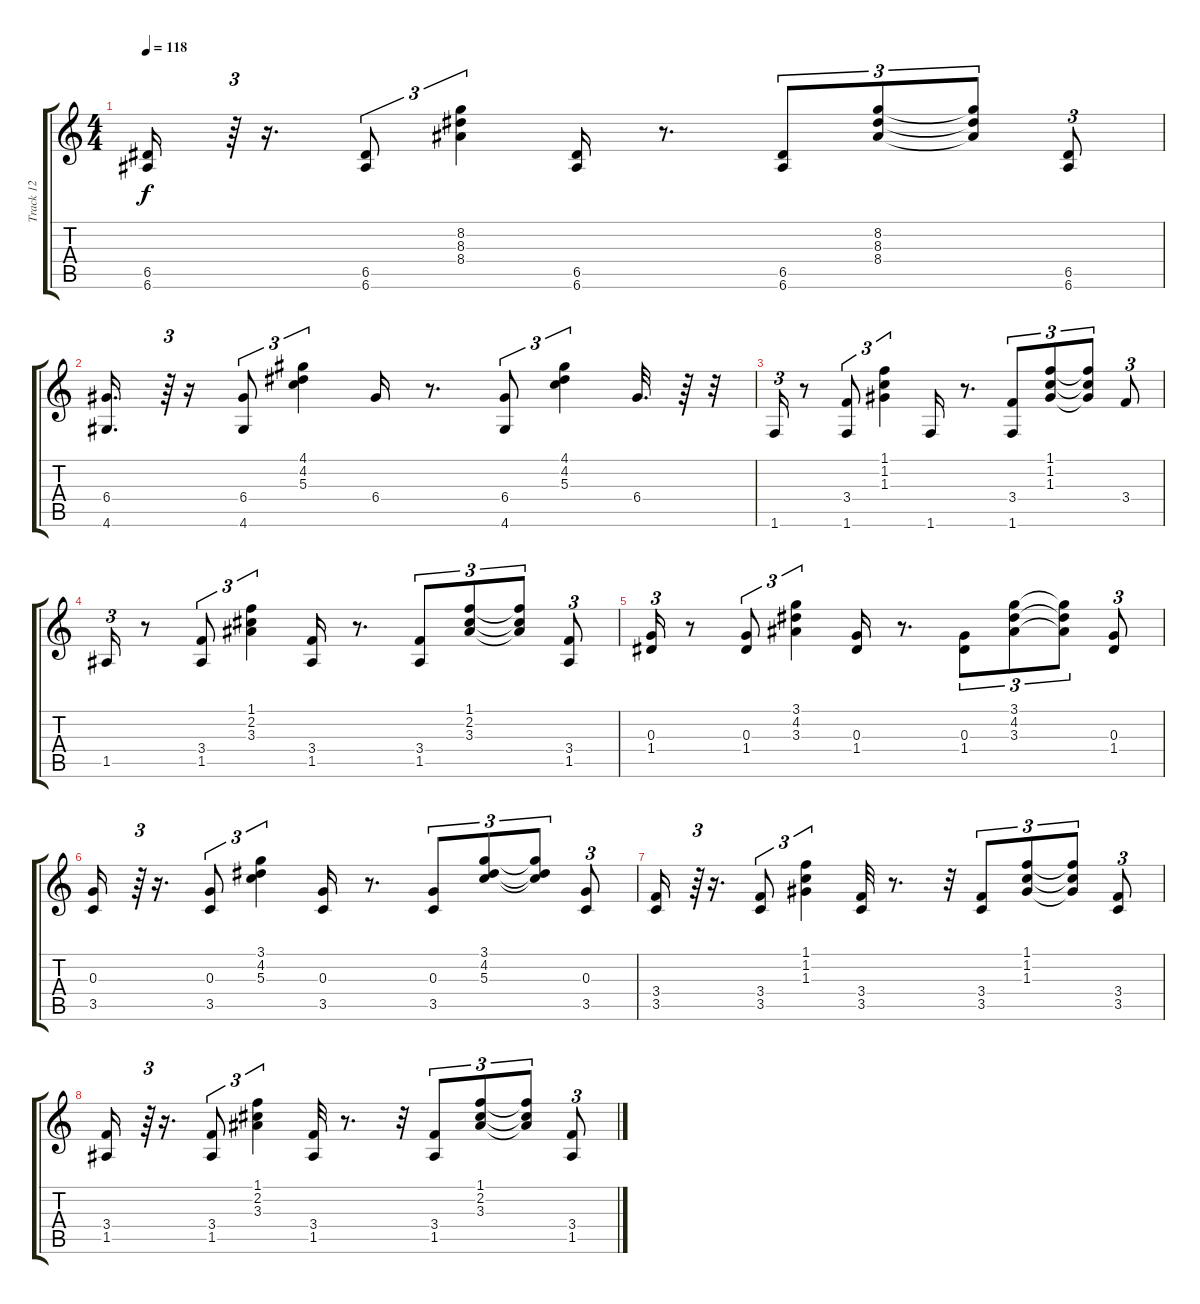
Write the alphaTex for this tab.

\track ("Track 12" "Track 12") {instrument acousticguitarsteel}
\staff {score tabs}
\tuning (E4 B3 G3 D3 A2 E2) {hide}
\ts (4 4)
\tempo 118
\clef g2
\ks c
(6.5 6.6).16{dy f} r.64{tu (3 2)} r.16{d} (6.5 6.6).8{tu (3 2)} (8.2 8.3 8.4).4{tu (3 2)} (6.5 6.6).16 r.8{d} (6.5 6.6).8{tu (3 2)} (8.2 8.3 8.4).8{tu (3 2)} (8.2{t} 8.3{t} 8.4{t}).8{tu (3 2)} (6.5 6.6).8{tu (3 2)} |
(6.4 4.6).16{d} r.64{tu (3 2)} r.16 (6.4 4.6).8{tu (3 2)} (4.1 4.2 5.3).4{tu (3 2)} 6.4.16 r.8{d} (6.4 4.6).8{tu (3 2)} (4.1 4.2 5.3).4{tu (3 2)} 6.4.32{d} r.64 r.32 |
1.6.16{tu (3 2)} r.8 (3.4 1.6).8{tu (3 2)} (1.1 1.2 1.3).4{tu (3 2)} 1.6.16 r.8{d} (3.4 1.6).8{tu (3 2)} (1.1 1.2 1.3).8{tu (3 2)} (1.1{t} 1.2{t} 1.3{t}).8{tu (3 2)} 3.4.8{tu (3 2)} |
1.5.16{tu (3 2)} r.8 (3.4 1.5).8{tu (3 2)} (1.1 2.2 3.3).4{tu (3 2)} (3.4 1.5).16 r.8{d} (3.4 1.5).8{tu (3 2)} (1.1 2.2 3.3).8{tu (3 2)} (1.1{t} 2.2{t} 3.3{t}).8{tu (3 2)} (3.4 1.5).8{tu (3 2)} |
(0.3 1.4).16{tu (3 2)} r.8 (0.3 1.4).8{tu (3 2)} (3.1 4.2 3.3).4{tu (3 2)} (0.3 1.4).16 r.8{d} (0.3 1.4).8{tu (3 2)} (3.1 4.2 3.3).8{tu (3 2)} (3.1{t} 4.2{t} 3.3{t}).8{tu (3 2)} (0.3 1.4).8{tu (3 2)} |
(0.3 3.5).16 r.64{tu (3 2)} r.16{d} (0.3 3.5).8{tu (3 2)} (3.1 4.2 5.3).4{tu (3 2)} (0.3 3.5).16 r.8{d} (0.3 3.5).8{tu (3 2)} (3.1 4.2 5.3).8{tu (3 2)} (3.1{t} 4.2{t} 5.3{t}).8{tu (3 2)} (0.3 3.5).8{tu (3 2)} |
(3.4 3.5).16 r.64{tu (3 2)} r.16{d} (3.4 3.5).8{tu (3 2)} (1.1 1.2 1.3).4{tu (3 2)} (3.4 3.5).32 r.8{d} r.32 (3.4 3.5).8{tu (3 2)} (1.1 1.2 1.3).8{tu (3 2)} (1.1{t} 1.2{t} 1.3{t}).8{tu (3 2)} (3.4 3.5).8{tu (3 2)} |
(3.4 1.5).16 r.64{tu (3 2)} r.16{d} (3.4 1.5).8{tu (3 2)} (1.1 2.2 3.3).4{tu (3 2)} (3.4 1.5).32 r.8{d} r.32 (3.4 1.5).8{tu (3 2)} (1.1 2.2 3.3).8{tu (3 2)} (1.1{t} 2.2{t} 3.3{t}).8{tu (3 2)} (3.4 1.5).8{tu (3 2)}
